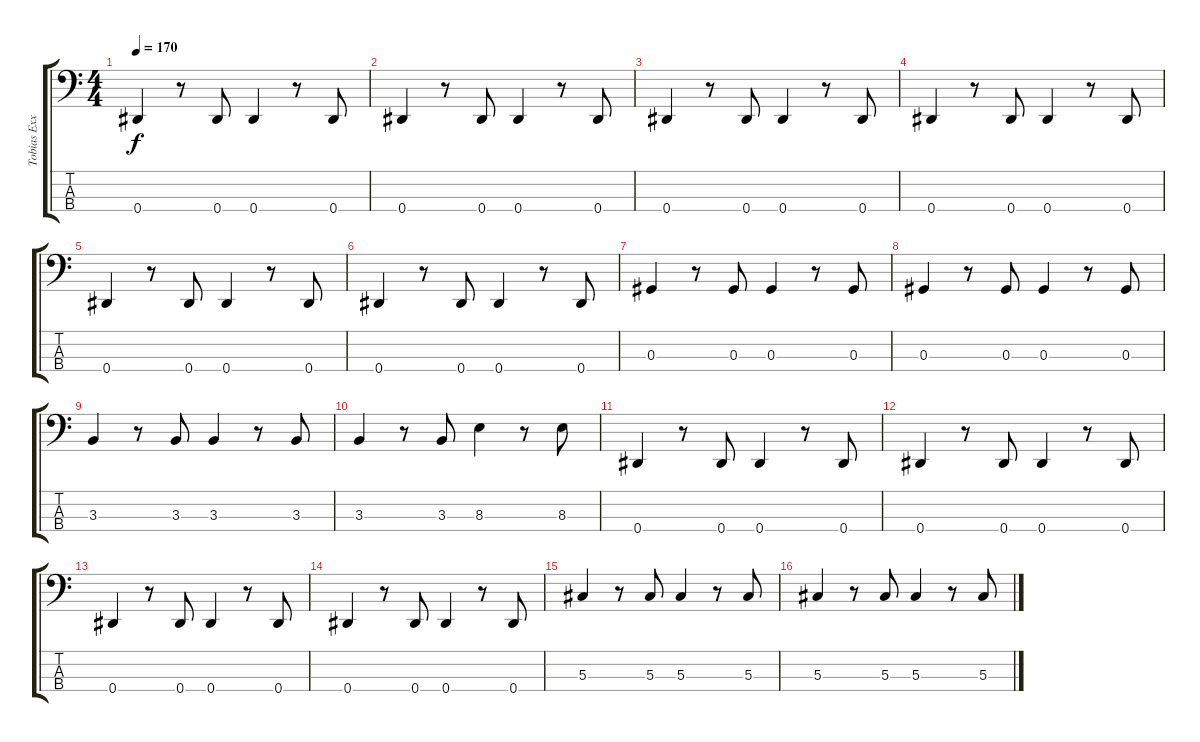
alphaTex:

\track ("Tobias Exxel" "Tobias Exx") {instrument electricbasspick}
\staff {score tabs}
\tuning (Gb2 Db2 Ab1 Eb1) {hide}
\ts (4 4)
\tempo 170
\clef f4
\ks c
0.4.4{dy f} r.8 0.4.8 0.4.4 r.8 0.4.8 |
0.4.4 r.8 0.4.8 0.4.4 r.8 0.4.8 |
0.4.4 r.8 0.4.8 0.4.4 r.8 0.4.8 |
0.4.4 r.8 0.4.8 0.4.4 r.8 0.4.8 |
0.4.4 r.8 0.4.8 0.4.4 r.8 0.4.8 |
0.4.4 r.8 0.4.8 0.4.4 r.8 0.4.8 |
0.3.4 r.8 0.3.8 0.3.4 r.8 0.3.8 |
0.3.4 r.8 0.3.8 0.3.4 r.8 0.3.8 |
3.3.4 r.8 3.3.8 3.3.4 r.8 3.3.8 |
3.3.4 r.8 3.3.8 8.3.4 r.8 8.3.8 |
0.4.4 r.8 0.4.8 0.4.4 r.8 0.4.8 |
0.4.4 r.8 0.4.8 0.4.4 r.8 0.4.8 |
0.4.4 r.8 0.4.8 0.4.4 r.8 0.4.8 |
0.4.4 r.8 0.4.8 0.4.4 r.8 0.4.8 |
5.3.4 r.8 5.3.8 5.3.4 r.8 5.3.8 |
5.3.4 r.8 5.3.8 5.3.4 r.8 5.3.8
